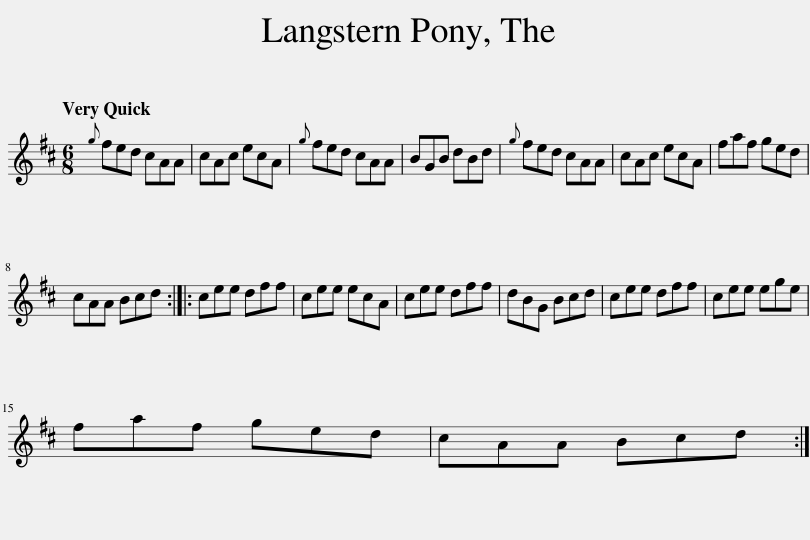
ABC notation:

X:1
L:1/8
Q:1/4=120
M:6/8
I:linebreak $
K:D
V:1 treble
V:1
{g} fed cAA | cAc ecA |{g} fed cAA | BGB dBd |{g} fed cAA | %5
 cAc ecA | faf ged |$ cAA Bcd :: cee dff | cee ecA | %10
 cee dff | dBG Bcd | cee dff | cee ege |$ faf ged | %15
 cAA Bcd :| %16
